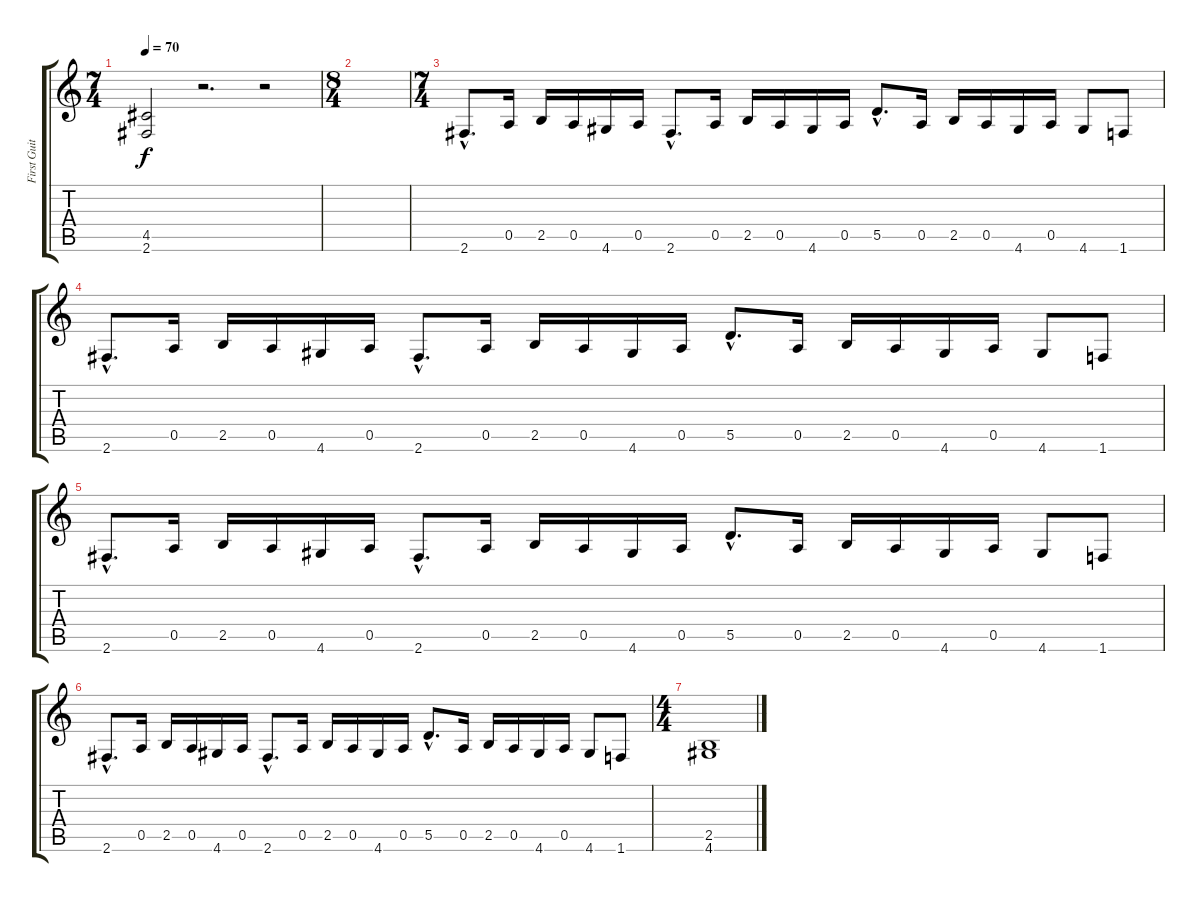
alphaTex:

\track ("First Guitar" "First Guit") {instrument overdrivenguitar}
\staff {score tabs}
\tuning (E4 B3 G3 D3 A2 E2) {hide}
\ts (7 4)
\tempo 70
\clef g2
\ks c
(4.5 2.6).2{dy f} r.2{d} r.2 |
\ts (8 4)
|
\ts (7 4)
2.6{hac}.8{d} 0.5.16 2.5.16 0.5.16 4.6.16 0.5.16 2.6{hac}.8{d} 0.5.16 2.5.16 0.5.16 4.6.16 0.5.16 5.5{hac}.8{d} 0.5.16 2.5.16 0.5.16 4.6.16 0.5.16 4.6.8 1.6.8 |
2.6{hac}.8{d} 0.5.16 2.5.16 0.5.16 4.6.16 0.5.16 2.6{hac}.8{d} 0.5.16 2.5.16 0.5.16 4.6.16 0.5.16 5.5{hac}.8{d} 0.5.16 2.5.16 0.5.16 4.6.16 0.5.16 4.6.8 1.6.8 |
2.6{hac}.8{d} 0.5.16 2.5.16 0.5.16 4.6.16 0.5.16 2.6{hac}.8{d} 0.5.16 2.5.16 0.5.16 4.6.16 0.5.16 5.5{hac}.8{d} 0.5.16 2.5.16 0.5.16 4.6.16 0.5.16 4.6.8 1.6.8 |
2.6{hac}.8{d} 0.5.16 2.5.16 0.5.16 4.6.16 0.5.16 2.6{hac}.8{d} 0.5.16 2.5.16 0.5.16 4.6.16 0.5.16 5.5{hac}.8{d} 0.5.16 2.5.16 0.5.16 4.6.16 0.5.16 4.6.8 1.6.8 |
\ts (4 4)
(2.5 4.6).1
